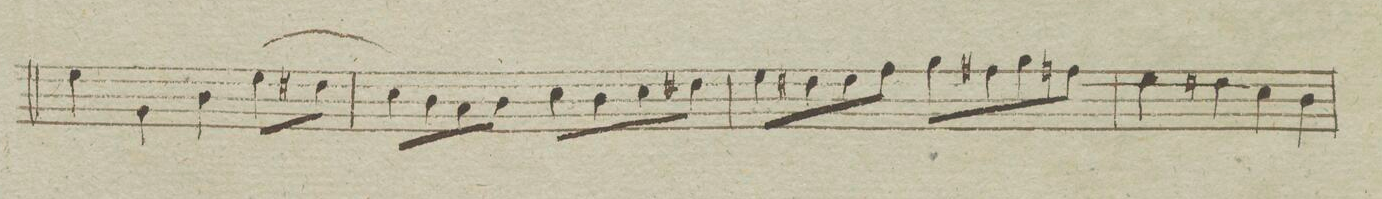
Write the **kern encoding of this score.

**kern	**dynam
*I"Basso	*
*clefF4	*
*k[]	*
*met(c)	*
*M4/4	*
4G\	.
4BB\	.
4D\	.
(>8G\L	.
8F#X\J	.
=52	=52
8E\L)	.
8D\	.
8C\	.
8D\J	.
8E\L	.
8D\	.
8E\	.
8F#X\J	.
=53	=53
8G\L	.
8F#X\	.
8G\	.
8A\J	.
8B\L	.
8A#X\	.
8B\	.
8An\J	.
=54	=54
4G\	.
4Fn\	.
4E\	.
4D\	.
=55	=55
*-	*-
